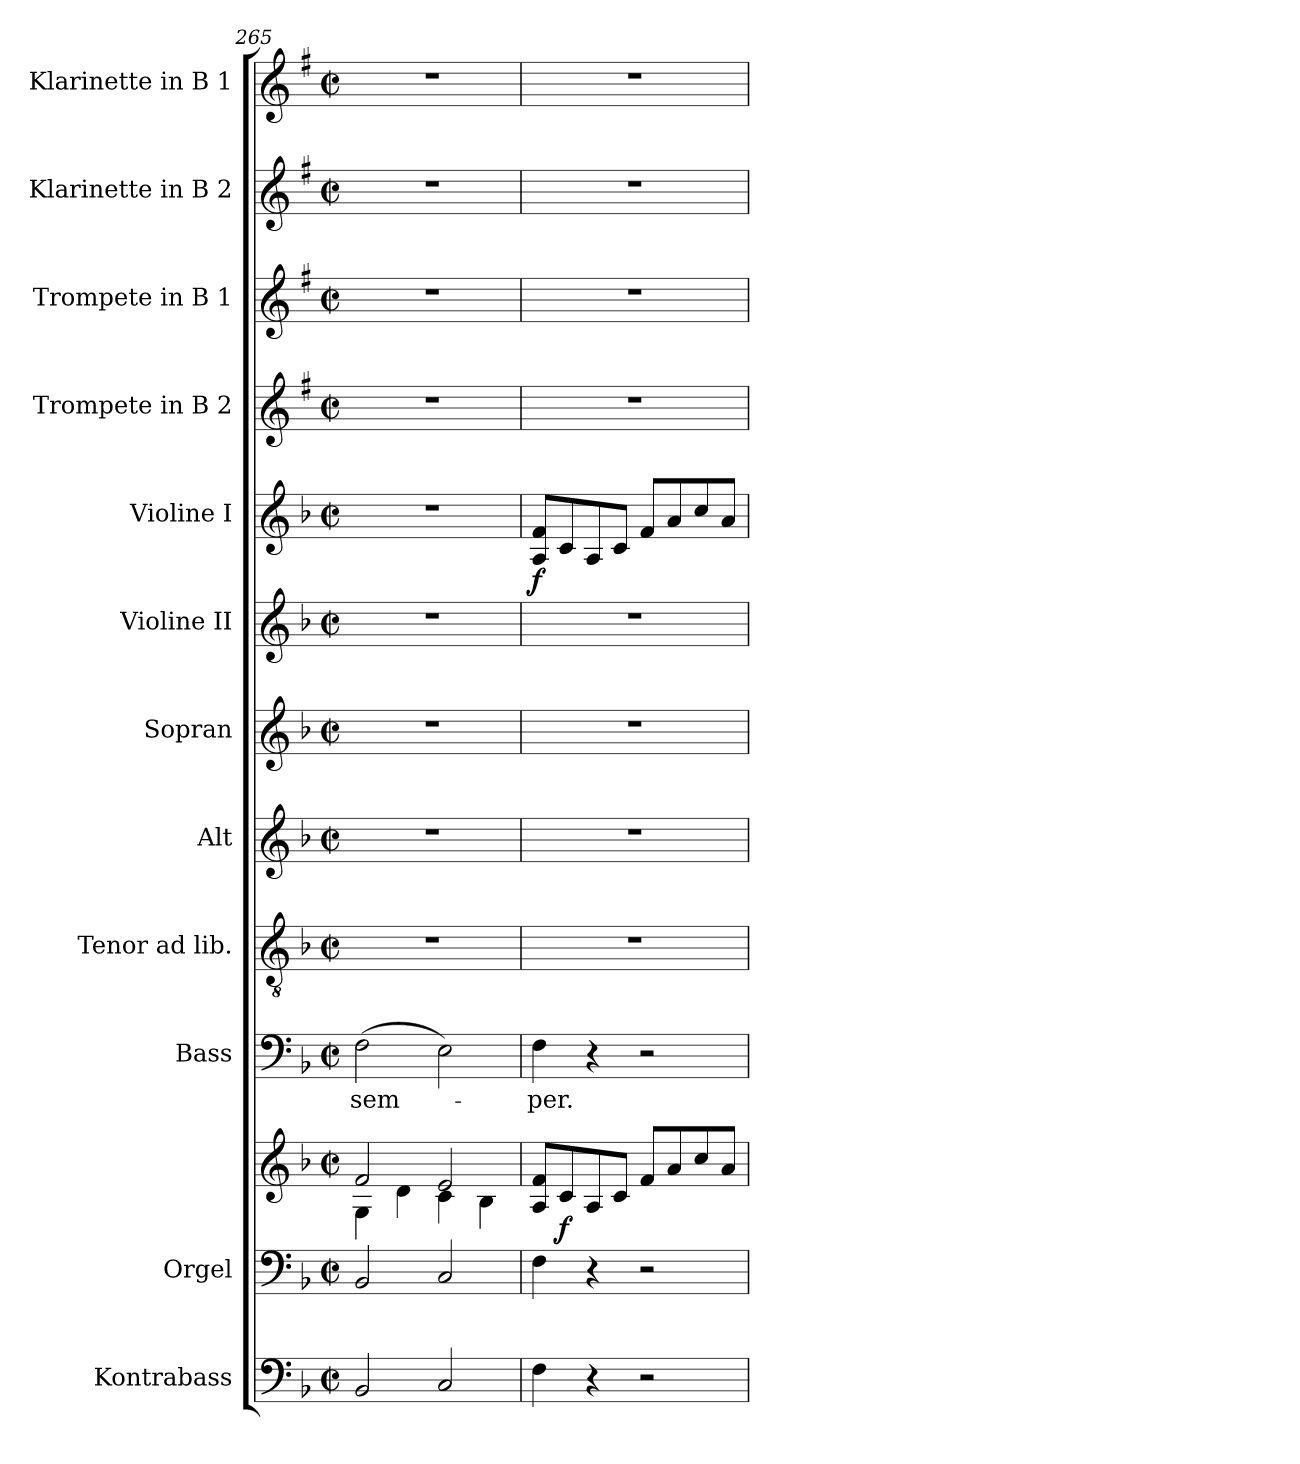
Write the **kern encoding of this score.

**kern	**kern	**kern	**dynam	**kern	**text	**kern	**kern	**kern	**kern	**kern	**dynam	**kern	**kern	**kern	**kern
*part12	*part11	*part11	*part11	*part10	*part10	*part9	*part8	*part7	*part6	*part5	*part5	*part4	*part3	*part2	*part1
*staff13	*staff12	*staff11	*staff11/12	*staff10	*staff10	*staff9	*staff8	*staff7	*staff6	*staff5	*staff5	*staff4	*staff3	*staff2	*staff1
*I"Kontrabass	*I"Orgel	*	*	*I"Bass	*	*I"Tenor ad lib.	*I"Alt	*I"Sopran	*I"Violine II	*I"Violine I	*	*I"Trompete in B 2	*I"Trompete in B 1	*I"Klarinette in B 2	*I"Klarinette in B 1
*I'Kb.	*I'Org.	*	*	*I'B	*	*I'T	*I'A	*I'S	*I'Vl. II	*I'Vl. I	*	*	*	*	*
*clefF4	*clefF4	*clefG2	*	*clefF4	*	*clefGv2	*clefG2	*clefG2	*clefG2	*clefG2	*	*clefG2	*clefG2	*clefG2	*clefG2
*ITrd7c12	*	*	*	*	*	*	*	*	*	*	*	*ITrd1c2	*ITrd1c2	*ITrd1c2	*ITrd1c2
*k[b-]	*k[b-]	*k[b-]	*	*k[b-]	*	*k[b-]	*k[b-]	*k[b-]	*k[b-]	*k[b-]	*	*k[b-]	*k[b-]	*k[b-]	*k[b-]
*F:	*F:	*F:	*	*F:	*	*F:	*F:	*F:	*F:	*F:	*	*F:	*F:	*F:	*F:
*M2/2	*M2/2	*M2/2	*	*M2/2	*	*M2/2	*M2/2	*M2/2	*M2/2	*M2/2	*	*M2/2	*M2/2	*M2/2	*M2/2
*met(c|)	*met(c|)	*met(c|)	*	*met(c|)	*	*met(c|)	*met(c|)	*met(c|)	*met(c|)	*met(c|)	*	*met(c|)	*met(c|)	*met(c|)	*met(c|)
=265	=265	=265	=265	=265	=265	=265	=265	=265	=265	=265	=265	=265	=265	=265	=265
*	*	*^	*	*	*	*	*	*	*	*	*	*	*	*	*
!	!	!	!	!	!	!LO:LY:b	!	!	!	!	!	!	!	!	!	!
2BBB-/	2BB-/	2f/	4G\	.	(>2F\	sem-	1r	1r	1r	1r	1r	.	1r	1r	1r	1r
.	.	.	4d\	.	.	.	.	.	.	.	.	.	.	.	.	.
2CC/	2C/	2e/	4c\	.	2E\)	.	.	.	.	.	.	.	.	.	.	.
.	.	.	4B-\	.	.	.	.	.	.	.	.	.	.	.	.	.
=266	=266	=266	=266	=266	=266	=266	=266	=266	=266	=266	=266	=266	=266	=266	=266	=266
!	!	!	!	!	!	!LO:LY:b	!	!	!	!	!	!LO:DY:b	!	!	!	!
*	*	*v	*v	*	*	*	*	*	*	*	*	*	*	*	*	*
4FF\	4F\	8A/ 8f/L	.	4F\	-per.	1r	1r	1r	1r	8A/ 8f/L	f	1r	1r	1r	1r
!	!	!	!LO:DY:b	!	!	!	!	!	!	!	!	!	!	!	!
.	.	8c/	f	.	.	.	.	.	.	8c/	.	.	.	.	.
4r	4r	8A/	.	4r	.	.	.	.	.	8A/	.	.	.	.	.
.	.	8c/J	.	.	.	.	.	.	.	8c/J	.	.	.	.	.
2r	2r	8f/L	.	2r	.	.	.	.	.	8f/L	.	.	.	.	.
.	.	8a/	.	.	.	.	.	.	.	8a/	.	.	.	.	.
.	.	8cc/	.	.	.	.	.	.	.	8cc/	.	.	.	.	.
.	.	8a/J	.	.	.	.	.	.	.	8a/J	.	.	.	.	.
=	=	=	=	=	=	=	=	=	=	=	=	=	=	=	=
*-	*-	*-	*-	*-	*-	*-	*-	*-	*-	*-	*-	*-	*-	*-	*-
